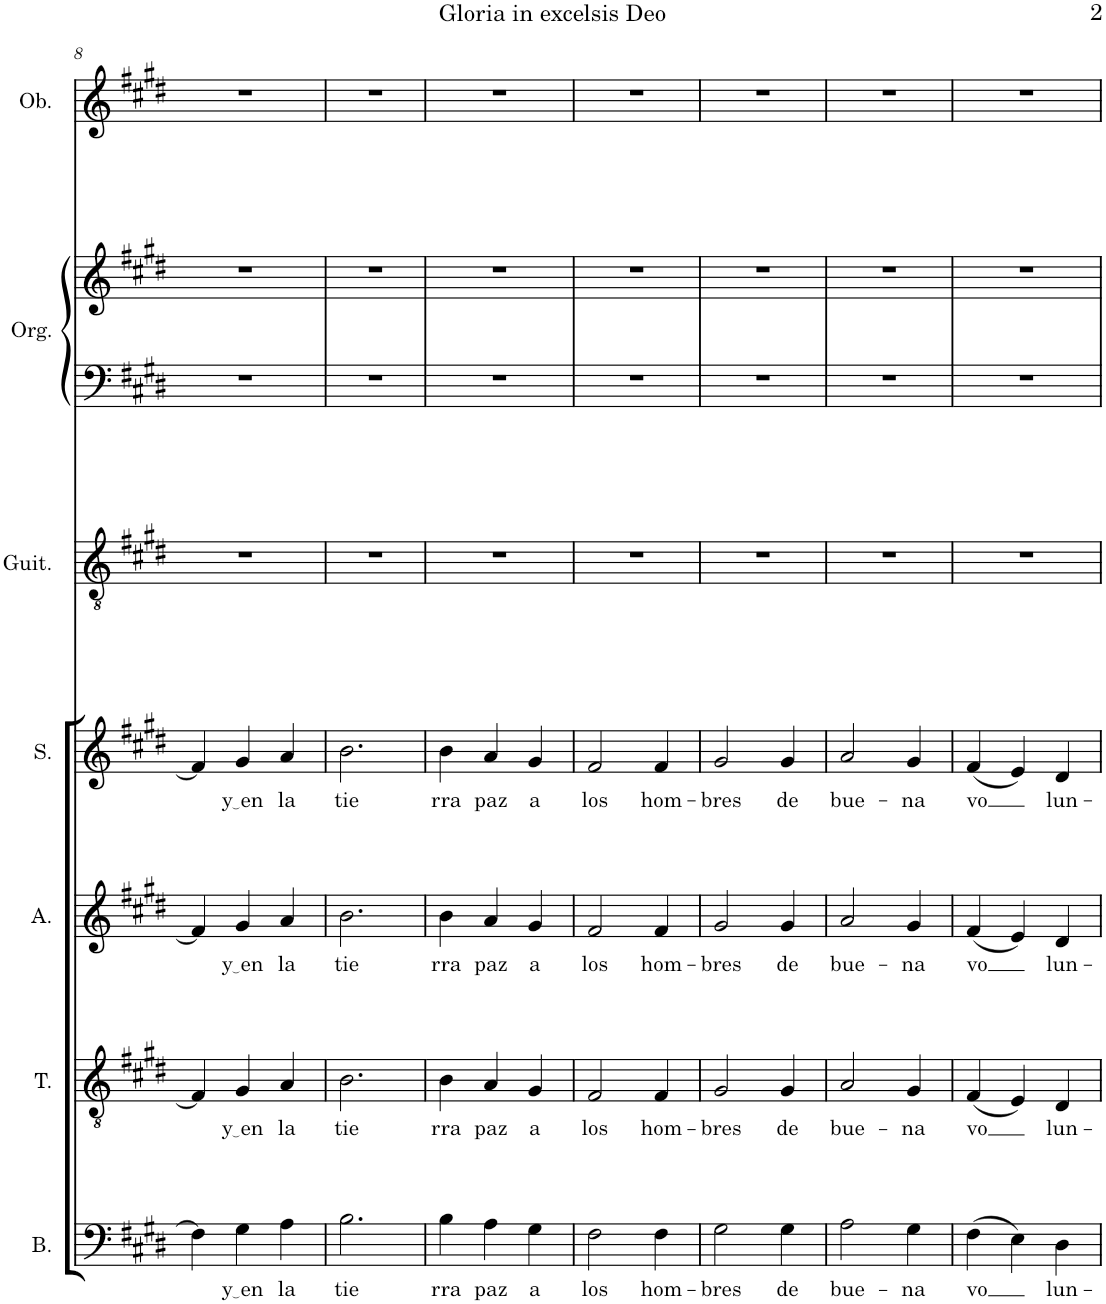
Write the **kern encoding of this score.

**kern	**text	**kern	**text	**kern	**text	**kern	**text	**kern	**kern	**kern	**kern
*part7	*part7	*part6	*part6	*part5	*part5	*part4	*part4	*part3	*part2	*part2	*part1
*staff8	*staff8	*staff7	*staff7	*staff6	*staff6	*staff5	*staff5	*staff4	*staff3	*staff2	*staff1
*I"Bajo	*	*I"Tenor	*	*I"Alto	*	*I"Soprano	*	*I"Guitarra acústica	*I"Órgano	*	*I"Oboe
*I'B.	*	*I'T.	*	*I'A.	*	*I'S.	*	*I'Guit.	*	*	*I'Ob.
!!LO:PB:g=z
*clefF4	*	*clefGv2	*	*clefG2	*	*clefG2	*	*clefGv2	*clefF4	*clefG2	*clefG2
*k[f#c#g#d#]	*	*k[f#c#g#d#]	*	*k[f#c#g#d#]	*	*k[f#c#g#d#]	*	*k[f#c#g#d#]	*k[f#c#g#d#]	*k[f#c#g#d#]	*k[f#c#g#d#]
*M3/4	*	*M3/4	*	*M3/4	*	*M3/4	*	*M3/4	*M3/4	*M3/4	*M3/4
=8	=8	=8	=8	=8	=8	=8	=8	=8	=8	=8	=8
4F#\]	.	4F#/]	.	4f#/]	.	4f#/]	.	2.r	2.r	2.r	2.r
!	!LO:LY:b	!	!LO:LY:b	!	!LO:LY:b	!	!LO:LY:b	!	!	!	!
4G#\	y en	4G#/	y en	4g#/	y en	4g#/	y en	.	.	.	.
!	!LO:LY:b	!	!LO:LY:b	!	!LO:LY:b	!	!LO:LY:b	!	!	!	!
4A\	la	4A/	la	4a/	la	4a/	la	.	.	.	.
=9	=9	=9	=9	=9	=9	=9	=9	=9	=9	=9	=9
!	!LO:LY:b	!	!LO:LY:b	!	!LO:LY:b	!	!LO:LY:b	!	!	!	!
2.B\	tie	2.B\	tie	2.b\	tie	2.b\	tie	2.r	2.r	2.r	2.r
=10	=10	=10	=10	=10	=10	=10	=10	=10	=10	=10	=10
!	!LO:LY:b	!	!LO:LY:b	!	!LO:LY:b	!	!LO:LY:b	!	!	!	!
4B\	rra	4B\	rra	4b\	rra	4b\	rra	2.r	2.r	2.r	2.r
!	!LO:LY:b	!	!LO:LY:b	!	!LO:LY:b	!	!LO:LY:b	!	!	!	!
4A\	paz	4A/	paz	4a/	paz	4a/	paz	.	.	.	.
!	!LO:LY:b	!	!LO:LY:b	!	!LO:LY:b	!	!LO:LY:b	!	!	!	!
4G#\	a	4G#/	a	4g#/	a	4g#/	a	.	.	.	.
=11	=11	=11	=11	=11	=11	=11	=11	=11	=11	=11	=11
!	!LO:LY:b	!	!LO:LY:b	!	!LO:LY:b	!	!LO:LY:b	!	!	!	!
2F#\	los	2F#/	los	2f#/	los	2f#/	los	2.r	2.r	2.r	2.r
!	!LO:LY:b	!	!LO:LY:b	!	!LO:LY:b	!	!LO:LY:b	!	!	!	!
4F#\	hom-	4F#/	hom-	4f#/	hom-	4f#/	hom-	.	.	.	.
=12	=12	=12	=12	=12	=12	=12	=12	=12	=12	=12	=12
!	!LO:LY:b	!	!LO:LY:b	!	!LO:LY:b	!	!LO:LY:b	!	!	!	!
2G#\	-bres	2G#/	-bres	2g#/	-bres	2g#/	-bres	2.r	2.r	2.r	2.r
!	!LO:LY:b	!	!LO:LY:b	!	!LO:LY:b	!	!LO:LY:b	!	!	!	!
4G#\	de	4G#/	de	4g#/	de	4g#/	de	.	.	.	.
=13	=13	=13	=13	=13	=13	=13	=13	=13	=13	=13	=13
!	!LO:LY:b	!	!LO:LY:b	!	!LO:LY:b	!	!LO:LY:b	!	!	!	!
2A\	bue-	2A/	bue-	2a/	bue-	2a/	bue-	2.r	2.r	2.r	2.r
!	!LO:LY:b	!	!LO:LY:b	!	!LO:LY:b	!	!LO:LY:b	!	!	!	!
4G#\	-na	4G#/	-na	4g#/	-na	4g#/	-na	.	.	.	.
=14	=14	=14	=14	=14	=14	=14	=14	=14	=14	=14	=14
!	!LO:LY:b	!	!LO:LY:b	!	!LO:LY:b	!	!LO:LY:b	!	!	!	!
(4F#\	vo	(4F#/	vo	(4f#/	vo	(4f#/	vo	2.r	2.r	2.r	2.r
4E\)	.	4E/)	.	4e/)	.	4e/)	.	.	.	.	.
!	!LO:LY:b	!	!LO:LY:b	!	!LO:LY:b	!	!LO:LY:b	!	!	!	!
4D#\	lun-	4D#/	lun-	4d#/	lun-	4d#/	lun-	.	.	.	.
=	=	=	=	=	=	=	=	=	=	=	=
*-	*-	*-	*-	*-	*-	*-	*-	*-	*-	*-	*-
